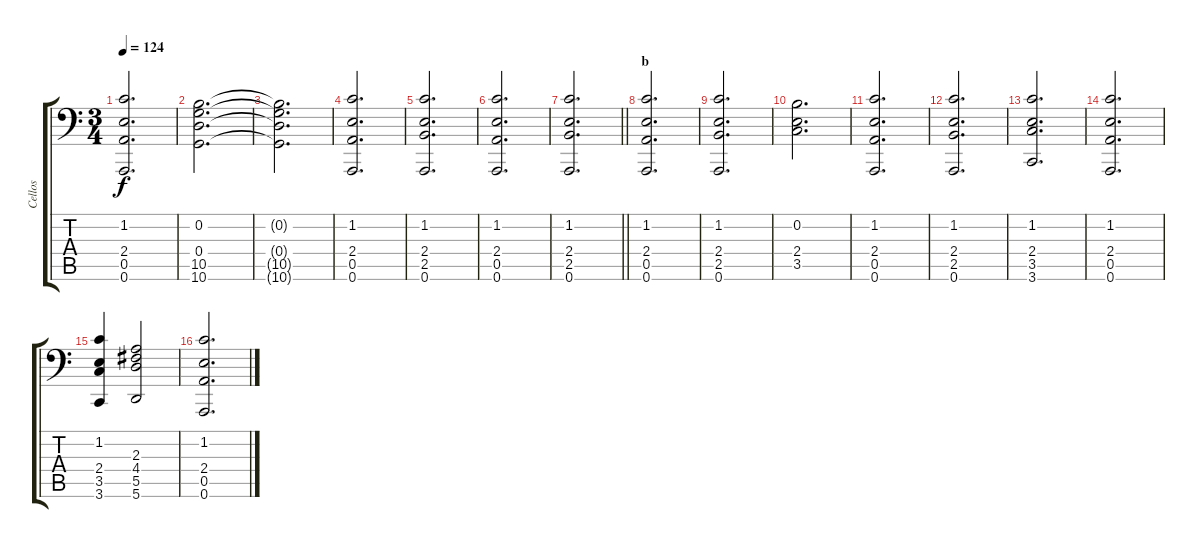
\track ("Cellos" "Cellos") {instrument cello}
\staff {score tabs}
\tuning (E4 B3 G3 D3 A2 A1) {hide}
\ts (3 4)
\tempo 124
\clef f4
\ks c
(1.2 2.4 0.5 0.6).2{d dy f} |
(0.2 0.4 10.5 10.6).2{d} |
(0.2{t} 0.4{t} 10.5{t} 10.6{t}).2{d} |
(1.2 2.4 0.5 0.6).2{d} |
(1.2 2.4 2.5 0.6).2{d} |
(1.2 2.4 0.5 0.6).2{d} |
\barLineRight lightlight
(1.2 2.4 2.5 0.6).2{d} |
\section ("" "b")
(1.2 2.4 0.5 0.6).2{d} |
(1.2 2.4 2.5 0.6).2{d} |
(0.2 2.4 3.5).2{d} |
(1.2 2.4 0.5 0.6).2{d} |
(1.2 2.4 2.5 0.6).2{d} |
(1.2 2.4 3.5 3.6).2{d} |
(1.2 2.4 0.5 0.6).2{d} |
(1.2 2.4 3.5 3.6).4 (2.3 4.4 5.5 5.6).2 |
(1.2 2.4 0.5 0.6).2{d}
